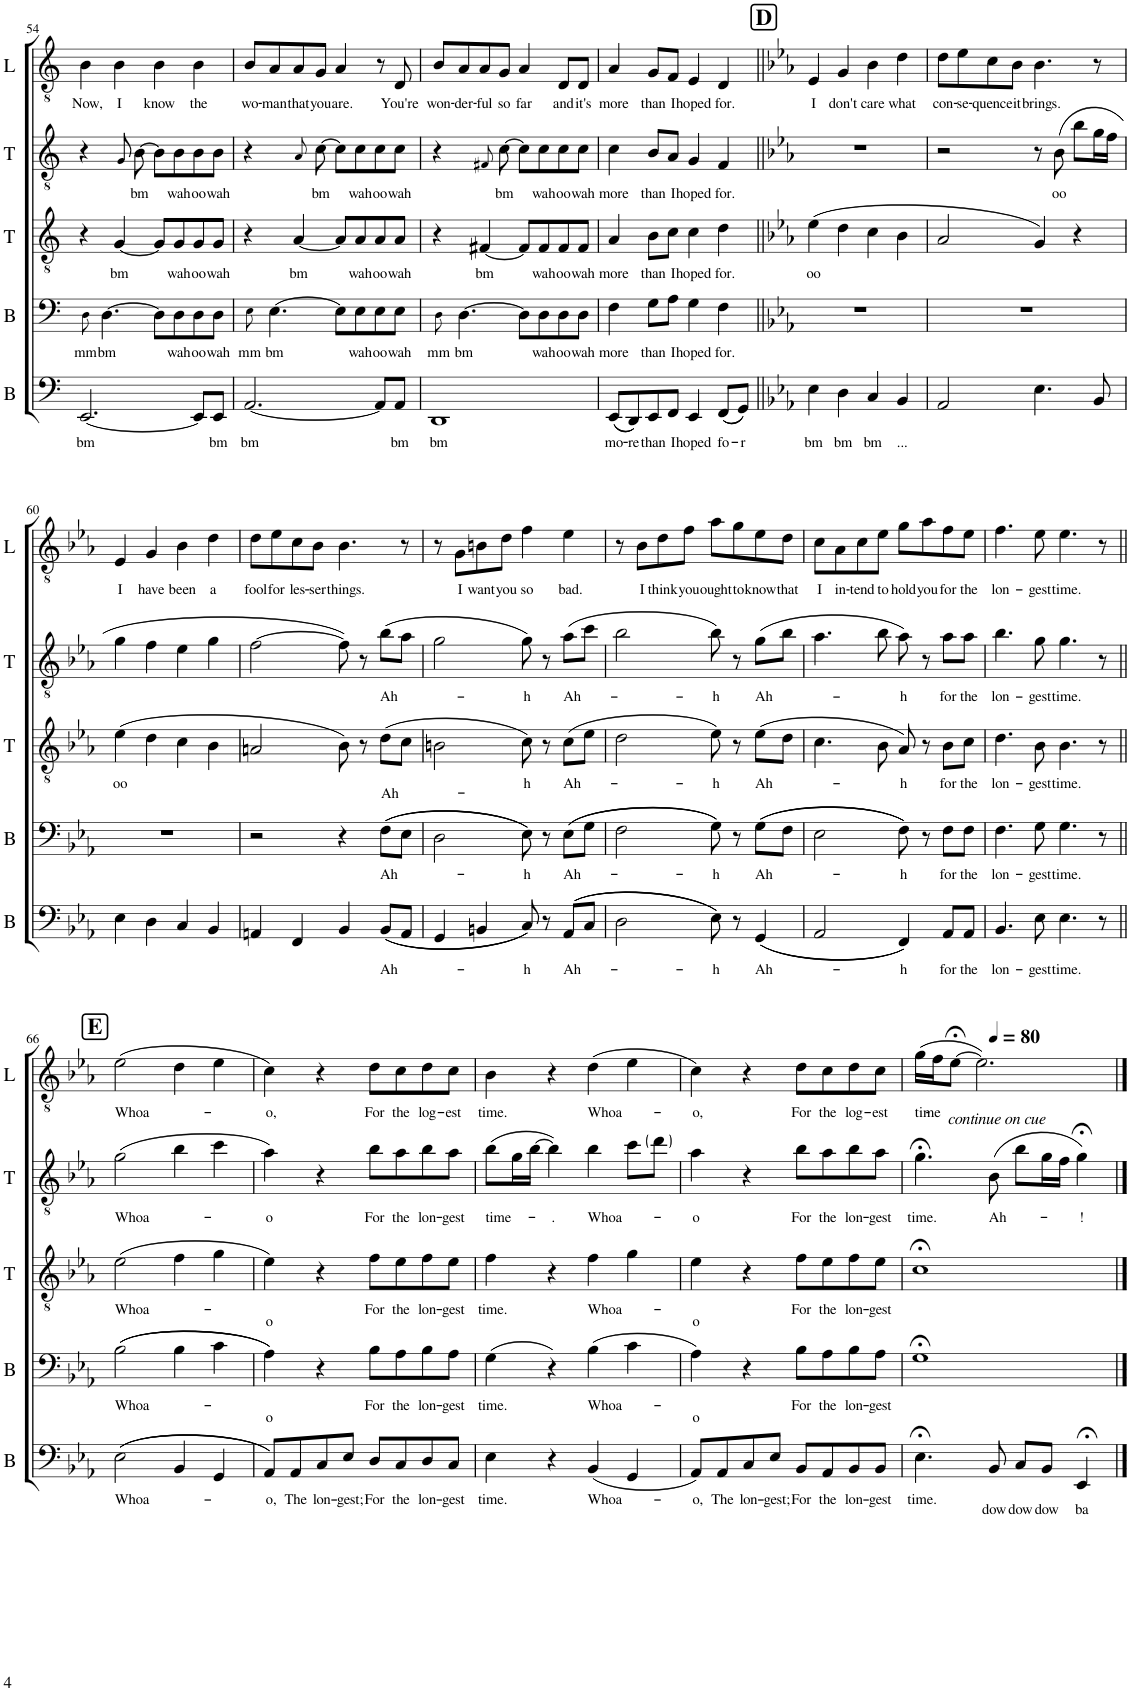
**kern	**text	**kern	**text	**kern	**text	**kern	**text	**kern	**text
*part5	*part5	*part4	*part4	*part3	*part3	*part2	*part2	*part1	*part1
*staff5	*staff5	*staff4	*staff4	*staff3	*staff3	*staff2	*staff2	*staff1	*staff1
*I"Bass	*	*I"Baritone	*	*I"Tenor 2	*	*I"Tenor 1	*	*I"Lead	*
*I'B	*	*I'B	*	*I'T	*	*I'T	*	*I'L	*
!!LO:PB:g=z
*clefF4	*	*clefF4	*	*clefGv2	*	*clefGv2	*	*clefGv2	*
*k[]	*	*k[]	*	*k[]	*	*k[]	*	*k[]	*
*M4/4	*	*M4/4	*	*M4/4	*	*M4/4	*	*M4/4	*
*met(c)	*	*met(c)	*	*met(c)	*	*met(c)	*	*met(c)	*
=54	=54	=54	=54	=54	=54	=54	=54	=54	=54
!	!LO:LY:b	!	!LO:LY:b	!	!	!	!	!	!LO:LY:b
[2.EE/	bm	8D\	mm	4r	.	4r	.	4B\	Now,
!	!	!	!LO:LY:b	!	!	!	!	!	!
.	.	[4.D\	bm	.	.	.	.	.	.
!	!	!	!	!	!LO:LY:b	!	!	!	!LO:LY:b
.	.	.	.	[4G/	bm	8G!/	.	4B\	I
!	!	!	!	!	!	!	!LO:LY:b	!	!
.	.	.	.	.	.	[8B\	bm	.	.
!	!	!	!	!	!	!	!	!	!LO:LY:b
.	.	8D\L]	.	8G/L]	.	8B\L]	.	4B\	know
!	!	!	!LO:LY:b	!	!LO:LY:b	!	!LO:LY:b	!	!
.	.	8D\	wah	8G/	wah	8B\	wah	.	.
!	!	!	!LO:LY:b	!	!LO:LY:b	!	!LO:LY:b	!	!LO:LY:b
8EE/L]	.	8D\	oo	8G/	oo	8B\	oo	4B\	the
!	!LO:LY:b	!	!LO:LY:b	!	!LO:LY:b	!	!LO:LY:b	!	!
8EE/J	bm	8D\J	wah	8G/J	wah	8B\J	wah	.	.
=55	=55	=55	=55	=55	=55	=55	=55	=55	=55
!	!LO:LY:b	!	!LO:LY:b	!	!	!	!	!	!LO:LY:b
[2.AA/	bm	8E\	mm	4r	.	4r	.	8B/L	wo-
!	!	!	!LO:LY:b	!	!	!	!	!	!LO:LY:b
.	.	[4.E\	bm	.	.	.	.	8A/	-man
!	!	!	!	!	!LO:LY:b	!	!	!	!LO:LY:b
.	.	.	.	[4A/	bm	8A!/	.	8A/	that
!	!	!	!	!	!	!	!LO:LY:b	!	!LO:LY:b
.	.	.	.	.	.	[8c\	bm	8G/J	you
!	!	!	!	!	!	!	!	!	!LO:LY:b
.	.	8E\L]	.	8A/L]	.	8c\L]	.	4A/	are.
!	!	!	!LO:LY:b	!	!LO:LY:b	!	!LO:LY:b	!	!
.	.	8E\	wah	8A/	wah	8c\	wah	.	.
!	!	!	!LO:LY:b	!	!LO:LY:b	!	!LO:LY:b	!	!
8AA/L]	.	8E\	oo	8A/	oo	8c\	oo	8r	.
!	!LO:LY:b	!	!LO:LY:b	!	!LO:LY:b	!	!LO:LY:b	!	!LO:LY:b
8AA/J	bm	8E\J	wah	8A/J	wah	8c\J	wah	8D/	You're
=56	=56	=56	=56	=56	=56	=56	=56	=56	=56
!	!LO:LY:b	!	!LO:LY:b	!	!	!	!	!	!LO:LY:b
1DD	bm	8D\	mm	4r	.	4r	.	8B/L	won-
!	!	!	!LO:LY:b	!	!	!	!	!	!LO:LY:b
.	.	[4.D\	bm	.	.	.	.	8A/	-der-
!	!	!	!	!	!LO:LY:b	!	!	!	!LO:LY:b
.	.	.	.	[4F#X/	bm	8F#X!/	.	8A/	-ful
!	!	!	!	!	!	!	!LO:LY:b	!	!LO:LY:b
.	.	.	.	.	.	[8c\	bm	8G/J	so
!	!	!	!	!	!	!	!	!	!LO:LY:b
.	.	8D\L]	.	8F#/L]	.	8c\L]	.	4A/	far
!	!	!	!LO:LY:b	!	!LO:LY:b	!	!LO:LY:b	!	!
.	.	8D\	wah	8F#/	wah	8c\	wah	.	.
!	!	!	!LO:LY:b	!	!LO:LY:b	!	!LO:LY:b	!	!LO:LY:b
.	.	8D\	oo	8F#/	oo	8c\	oo	8D/L	and
!	!	!	!LO:LY:b	!	!LO:LY:b	!	!LO:LY:b	!	!LO:LY:b
.	.	8D\J	wah	8F#/J	wah	8c\J	wah	8D/J	it's
=57	=57	=57	=57	=57	=57	=57	=57	=57	=57
!	!LO:LY:b	!	!LO:LY:b	!	!LO:LY:b	!	!LO:LY:b	!	!LO:LY:b
((8EE/L	mo-	4F\	more	4A/	more	4c\	more	4A/	more
!	!LO:LY:b	!	!	!	!	!	!	!	!
8DD/))	-re	.	.	.	.	.	.	.	.
!	!LO:LY:b	!	!LO:LY:b	!	!LO:LY:b	!	!LO:LY:b	!	!LO:LY:b
8EE/	than	8G\L	than	8B\L	than	8B/L	than	8G/L	than
!	!LO:LY:b	!	!LO:LY:b	!	!LO:LY:b	!	!LO:LY:b	!	!LO:LY:b
8FF/J	I	8A\J	I	8c\J	I	8A/J	I	8F/J	I
!	!LO:LY:b	!	!LO:LY:b	!	!LO:LY:b	!	!LO:LY:b	!	!LO:LY:b
4EE/	hoped	4G\	hoped	4c\	hoped	4G/	hoped	4E/	hoped
!	!LO:LY:b	!	!LO:LY:b	!	!LO:LY:b	!	!LO:LY:b	!	!LO:LY:b
((8FF/L	fo-	4F\	for.	4d\	for.	4F/	for.	4D/	for.
!	!LO:LY:b	!	!	!	!	!	!	!	!
8GG/J))	-r	.	.	.	.	.	.	.	.
!!LO:REH:place=s1:a:B:cj:fs=14:t=D
=58||	=58||	=58||	=58||	=58||	=58||	=58||	=58||	=58||	=58||
*k[b-e-a-]	*	*k[b-e-a-]	*	*k[b-e-a-]	*	*k[b-e-a-]	*	*k[b-e-a-]	*
!	!LO:LY:b	!	!	!	!LO:LY:b	!	!	!	!LO:LY:b
4E-\	bm	1r	.	(4e-\	oo	1r	.	4E-/	I
!	!LO:LY:b	!	!	!	!	!	!	!	!LO:LY:b
4D\	bm	.	.	4d\	.	.	.	4G/	don't
!	!LO:LY:b	!	!	!	!	!	!	!	!LO:LY:b
4C/	bm	.	.	4c\	.	.	.	4B-\	care
!	!LO:LY:b	!	!	!	!	!	!	!	!LO:LY:b
4BB-/	...	.	.	4B-\	.	.	.	4d\	what
=59	=59	=59	=59	=59	=59	=59	=59	=59	=59
!	!	!	!	!	!	!	!	!	!LO:LY:b
2AA-/	.	1r	.	2A-/	.	2r	.	8d\L	con-
!	!	!	!	!	!	!	!	!	!LO:LY:b
.	.	.	.	.	.	.	.	8e-\	-se-
!	!	!	!	!	!	!	!	!	!LO:LY:b
.	.	.	.	.	.	.	.	8c\	-quence
!	!	!	!	!	!	!	!	!	!LO:LY:b
.	.	.	.	.	.	.	.	8B-\J	it
!	!	!	!	!	!	!	!	!	!LO:LY:b
4.E-\	.	.	.	4G/)	.	8r	.	4.B-\	brings.
!	!	!	!	!	!	!	!LO:LY:b	!	!
.	.	.	.	.	.	(8B-\	oo	.	.
.	.	.	.	4r	.	8b-\L	.	.	.
8BB-/	.	.	.	.	.	16g\L	.	8r	.
.	.	.	.	.	.	16f\JJ	.	.	.
!!LO:LB:g=z
=60	=60	=60	=60	=60	=60	=60	=60	=60	=60
!	!	!	!	!	!LO:LY:b	!	!	!	!LO:LY:b
4E-\	.	1r	.	(4e-\	oo	4g\	.	4E-/	I
!	!	!	!	!	!	!	!	!	!LO:LY:b
4D\	.	.	.	4d\	.	4f\	.	4G/	have
!	!	!	!	!	!	!	!	!	!LO:LY:b
4C/	.	.	.	4c\	.	4e-\	.	4B-\	been
!	!	!	!	!	!	!	!	!	!LO:LY:b
4BB-/	.	.	.	4B-\	.	4g\	.	4d\	a
=61	=61	=61	=61	=61	=61	=61	=61	=61	=61
!	!	!	!	!	!	!	!	!	!LO:LY:b
4AAn/	.	2r	.	2An/	.	[2f\	.	8d\L	fool
!	!	!	!	!	!	!	!	!	!LO:LY:b
.	.	.	.	.	.	.	.	8e-\	for
!	!	!	!	!	!	!	!	!	!LO:LY:b
4FF/	.	.	.	.	.	.	.	8c\	les-
!	!	!	!	!	!	!	!	!	!LO:LY:b
.	.	.	.	.	.	.	.	8B-\J	-ser
!	!	!	!	!	!	!	!	!	!LO:LY:b
4BB-/	.	4r	.	8B-\)	.	8f\])	.	4.B-\	things.
.	.	.	.	8r	.	8r	.	.	.
!	!LO:LY:b	!	!LO:LY:b	!	!LO:LY:b	!	!LO:LY:b	!	!
((8BB-/L	Ah-	((8F\L	Ah-	(8d\L	Ah-	(8b-\L	Ah-	.	.
8AA/J	.	8E-\J	.	8c\J	.	8a-\J	.	8r	.
=62	=62	=62	=62	=62	=62	=62	=62	=62	=62
4GG/	.	2D\	.	2Bn\	.	2g\	.	8r	.
!	!	!	!	!	!	!	!	!	!LO:LY:b
.	.	.	.	.	.	.	.	8G\L	I
!	!	!	!	!	!	!	!	!	!LO:LY:b
4BBn/	.	.	.	.	.	.	.	8Bn\	want
!	!	!	!	!	!	!	!	!	!LO:LY:b
.	.	.	.	.	.	.	.	8d\J	you
!	!LO:LY:b	!	!LO:LY:b	!	!LO:LY:b	!	!LO:LY:b	!	!LO:LY:b
8C/))	-h	8E-\))	-h	8c\)	-h	8g\)	-h	4f\	so
8r	.	8r	.	8r	.	8r	.	.	.
!	!LO:LY:b	!	!LO:LY:b	!	!LO:LY:b	!	!LO:LY:b	!	!LO:LY:b
((8AA-/L	Ah-	((8E-\L	Ah-	(8c\L	Ah-	(8a-\L	Ah-	4e-\	bad.
8C/J	.	8G\J	.	8e-\J	.	8cc\J	.	.	.
=63	=63	=63	=63	=63	=63	=63	=63	=63	=63
2D\	.	2F\	.	2d\	.	2b-\	.	8r	.
!	!	!	!	!	!	!	!	!	!LO:LY:b
.	.	.	.	.	.	.	.	8B-\L	I
!	!	!	!	!	!	!	!	!	!LO:LY:b
.	.	.	.	.	.	.	.	8d\	think
!	!	!	!	!	!	!	!	!	!LO:LY:b
.	.	.	.	.	.	.	.	8f\J	you
!	!LO:LY:b	!	!LO:LY:b	!	!LO:LY:b	!	!LO:LY:b	!	!LO:LY:b
8E-\))	-h	8G\))	-h	8e-\)	-h	8b-\)	-h	8a-\L	ought
!	!	!	!	!	!	!	!	!	!LO:LY:b
8r	.	8r	.	8r	.	8r	.	8g\	to
!	!LO:LY:b	!	!LO:LY:b	!	!LO:LY:b	!	!LO:LY:b	!	!LO:LY:b
((4GG/	Ah-	((8G\L	Ah-	(8e-\L	Ah-	(8g\L	Ah-	8e-\	know
!	!	!	!	!	!	!	!	!	!LO:LY:b
.	.	8F\J	.	8d\J	.	8b-\J	.	8d\J	that
=64	=64	=64	=64	=64	=64	=64	=64	=64	=64
!	!	!	!	!	!	!	!	!	!LO:LY:b
2AA-/	.	2E-\	.	4.c\	.	4.a-\	.	8c\L	I
!	!	!	!	!	!	!	!	!	!LO:LY:b
.	.	.	.	.	.	.	.	8A-\	in-
!	!	!	!	!	!	!	!	!	!LO:LY:b
.	.	.	.	.	.	.	.	8c\	-tend
!	!	!	!	!	!	!	!	!	!LO:LY:b
.	.	.	.	8B-\	.	8b-\	.	8e-\J	to
!	!LO:LY:b	!	!LO:LY:b	!	!LO:LY:b	!	!LO:LY:b	!	!LO:LY:b
4FF/))	-h	8F\))	-h	8A-/)	-h	8a-\)	-h	8g\L	hold
!	!	!	!	!	!	!	!	!	!LO:LY:b
.	.	8r	.	8r	.	8r	.	8a-\	you
!	!LO:LY:b	!	!LO:LY:b	!	!LO:LY:b	!	!LO:LY:b	!	!LO:LY:b
8AA-/L	for	8F\L	for	8B-\L	for	8a-\L	for	8f\	for
!	!LO:LY:b	!	!LO:LY:b	!	!LO:LY:b	!	!LO:LY:b	!	!LO:LY:b
8AA-/J	the	8F\J	the	8c\J	the	8a-\J	the	8e-\J	the
=65	=65	=65	=65	=65	=65	=65	=65	=65	=65
!	!LO:LY:b	!	!LO:LY:b	!	!LO:LY:b	!	!LO:LY:b	!	!LO:LY:b
4.BB-/	lon-	4.F\	lon-	4.d\	lon-	4.b-\	lon-	4.f\	lon-
!	!LO:LY:b	!	!LO:LY:b	!	!LO:LY:b	!	!LO:LY:b	!	!LO:LY:b
8E-\	-gest	8G\	-gest	8B-\	-gest	8g\	-gest	8e-\	-gest
!	!LO:LY:b	!	!LO:LY:b	!	!LO:LY:b	!	!LO:LY:b	!	!LO:LY:b
4.E-\	time.	4.G\	time.	4.B-\	time.	4.g\	time.	4.e-\	time.
8r	.	8r	.	8r	.	8r	.	8r	.
!!LO:LB:g=z
!!LO:REH:place=s1:a:B:cj:fs=14:t=E
=66||	=66||	=66||	=66||	=66||	=66||	=66||	=66||	=66||	=66||
!	!LO:LY:b	!	!LO:LY:b	!	!LO:LY:b	!	!LO:LY:b	!	!LO:LY:b
((2E-\	Whoa-	((2B-\	Whoa-	(2e-\	Whoa-	(2g\	Whoa-	(2e-\	Whoa-
4BB-/	.	4B-\	.	4f\	.	4b-\	.	4d\	.
4GG/	.	4c\	.	4g\	.	4cc\	.	4e-\	.
=67	=67	=67	=67	=67	=67	=67	=67	=67	=67
!	!LO:LY:b	!	!LO:LY:b	!	!LO:LY:b	!	!LO:LY:b	!	!LO:LY:b
8AA-/L))	-o,	4A-\))	-o	4e-\)	-o	4a-\)	-o	4c\)	-o,
!	!LO:LY:b	!	!	!	!	!	!	!	!
8AA-/	The	.	.	.	.	.	.	.	.
!	!LO:LY:b	!	!	!	!	!	!	!	!
8C/	lon-	4r	.	4r	.	4r	.	4r	.
!	!LO:LY:b	!	!	!	!	!	!	!	!
8E-/J	-gest;	.	.	.	.	.	.	.	.
!	!LO:LY:b	!	!LO:LY:b	!	!LO:LY:b	!	!LO:LY:b	!	!LO:LY:b
8D/L	For	8B-\L	For	8f\L	For	8b-\L	For	8d\L	For
!	!LO:LY:b	!	!LO:LY:b	!	!LO:LY:b	!	!LO:LY:b	!	!LO:LY:b
8C/	the	8A-\	the	8e-\	the	8a-\	the	8c\	the
!	!LO:LY:b	!	!LO:LY:b	!	!LO:LY:b	!	!LO:LY:b	!	!LO:LY:b
8D/	lon-	8B-\	lon-	8f\	lon-	8b-\	lon-	8d\	log-
!	!LO:LY:b	!	!LO:LY:b	!	!LO:LY:b	!	!LO:LY:b	!	!LO:LY:b
8C/J	-gest	8A-\J	-gest	8e-\J	-gest	8a-\J	-gest	8c\J	-est
=68	=68	=68	=68	=68	=68	=68	=68	=68	=68
!	!LO:LY:b	!	!LO:LY:b	!	!LO:LY:b	!	!LO:LY:b	!	!LO:LY:b
4E-\	time.	(4G\	time.	4f\	time.	(8b-\L	time-	4B-\	time.
.	.	.	.	.	.	16g\L	.	.	.
.	.	.	.	.	.	[16b-\JJ	.	.	.
!	!	!	!	!	!	!	!LO:LY:b	!	!
4r	.	4r)	.	4r	.	4b-\])	-.	4r	.
!	!LO:LY:b	!	!LO:LY:b	!	!LO:LY:b	!	!LO:LY:b	!	!LO:LY:b
(4BB-/	Whoa-	(4B-\	Whoa-	4f\	Whoa-	4b-\	Whoa-	(4d\	Whoa-
4GG/	.	4c\	.	4g\	.	8cc\L	.	4e-\	.
.	.	.	.	.	.	8dd\J	.	.	.
=69	=69	=69	=69	=69	=69	=69	=69	=69	=69
!	!LO:LY:b	!	!LO:LY:b	!	!LO:LY:b	!	!LO:LY:b	!	!LO:LY:b
8AA-/L)	-o,	4A-\)	-o	4e-\	-o	4a-\	-o	4c\)	-o,
!	!LO:LY:b	!	!	!	!	!	!	!	!
8AA-/	The	.	.	.	.	.	.	.	.
!	!LO:LY:b	!	!	!	!	!	!	!	!
8C/	lon-	4r	.	4r	.	4r	.	4r	.
!	!LO:LY:b	!	!	!	!	!	!	!	!
8E-/J	-gest;	.	.	.	.	.	.	.	.
!	!LO:LY:b	!	!LO:LY:b	!	!LO:LY:b	!	!LO:LY:b	!	!LO:LY:b
8BB-/L	For	8B-\L	For	8f\L	For	8b-\L	For	8d\L	For
!	!LO:LY:b	!	!LO:LY:b	!	!LO:LY:b	!	!LO:LY:b	!	!LO:LY:b
8AA-/	the	8A-\	the	8e-\	the	8a-\	the	8c\	the
!	!LO:LY:b	!	!LO:LY:b	!	!LO:LY:b	!	!LO:LY:b	!	!LO:LY:b
8BB-/	lon-	8B-\	lon-	8f\	lon-	8b-\	lon-	8d\	log-
!	!LO:LY:b	!	!LO:LY:b	!	!LO:LY:b	!	!LO:LY:b	!	!LO:LY:b
8BB-/J	-gest	8A-\J	-gest	8e-\J	-gest	8a-\J	-gest	8c\J	-est
=70	=70	=70	=70	=70	=70	=70	=70	=70	=70
!	!LO:LY:b	!	!	!	!	!	!LO:LY:b	!	!LO:LY:b
*	*	*	*	*	*	*	*	*^	*
4.E-;<\	time.	1G;<	.	1c;<	.	4.g;<\	time.	(16g\LL	4.ryy	time-
.	.	.	.	.	.	.	.	16f\J	.	.
.	.	.	.	.	.	.	.	[8e-;<\J	.	.
.	.	.	.	.	.	.	.	2.e-\])	.	.
*	*	*	*	*	*	*	*	*MM80	*	*
!	!	!	!	!	!	!LO:TX:a:i:t=continue on cue	!	!	!	!
!	!LO:LY:b	!	!	!	!	!	!LO:LY:b	!	!	!
8BB-/	dow	.	.	.	.	(8B-\	Ah-	.	2ryy	.
!	!LO:LY:b	!	!	!	!	!	!	!	!	!
8C/L	dow	.	.	.	.	8b-\L	.	.	.	.
!	!LO:LY:b	!	!	!	!	!	!	!	!	!
8BB-/J	dow	.	.	.	.	16g\L	.	.	.	.
.	.	.	.	.	.	16f\JJ	.	.	.	.
!	!LO:LY:b	!	!	!	!	!	!LO:LY:b	!	!	!
4EE-;</	ba	.	.	.	.	4g;<\)	-!	.	.	.
.	.	.	.	.	.	.	.	.	8ryy	.
*	*	*	*	*	*	*	*	*v	*v	*
==	==	==	==	==	==	==	==	==	==
*-	*-	*-	*-	*-	*-	*-	*-	*-	*-
